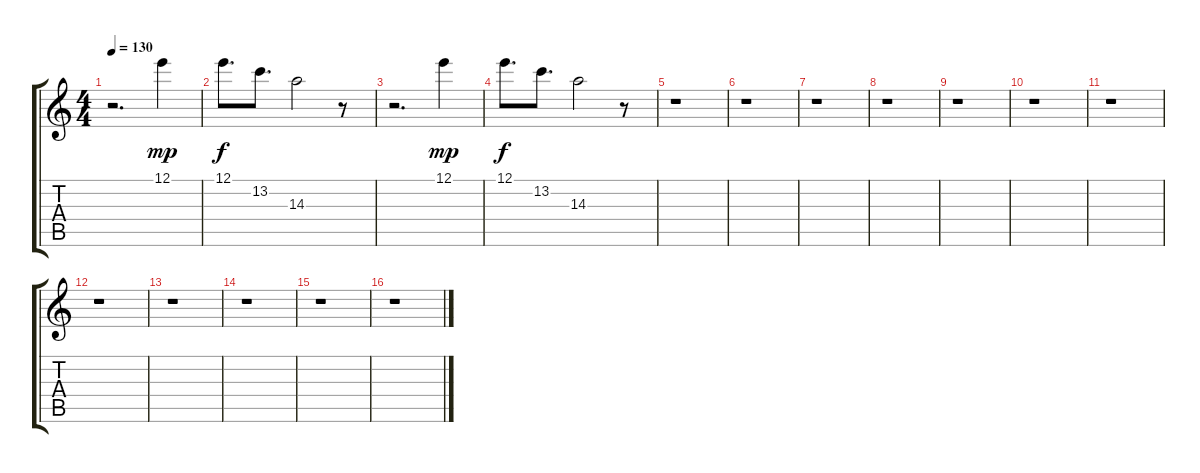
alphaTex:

\track "" {instrument electricguitarmuted}
\staff {score tabs}
\tuning (E4 B3 G3 D3 A2 E2) {hide}
\ts (4 4)
\tempo 130
\clef g2
\ks c
r.2{d dy mp} 12.1.4 |
12.1.8{d dy f} 13.2.8{d} 14.3.2 r.8 |
r.2{d} 12.1.4{dy mp} |
12.1.8{d dy f} 13.2.8{d} 14.3.2 r.8 |
r.1 |
r.1 |
r.1 |
r.1 |
r.1 |
r.1 |
r.1 |
r.1 |
r.1 |
r.1 |
r.1 |
r.1
